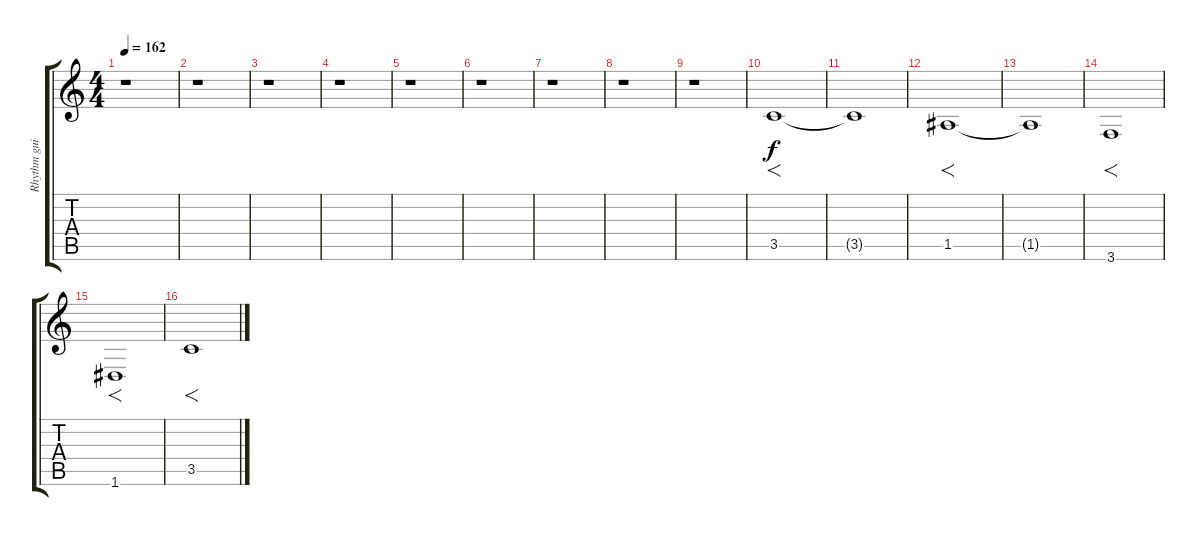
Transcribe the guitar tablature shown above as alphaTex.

\track ("Rhythm guitar" "Rhythm gui") {instrument overdrivenguitar}
\staff {score tabs}
\tuning (E4 B3 G3 D3 A2 D2) {hide}
\ts (4 4)
\tempo 162
\clef g2
\ks c
r.1{dy f} |
r.1 |
r.1 |
r.1 |
r.1 |
r.1 |
r.1 |
r.1 |
r.1 |
3.5.1{f} |
3.5{t}.1 |
1.5.1{f} |
1.5{t}.1 |
3.6.1{f} |
1.6.1{f} |
3.5.1{f}
